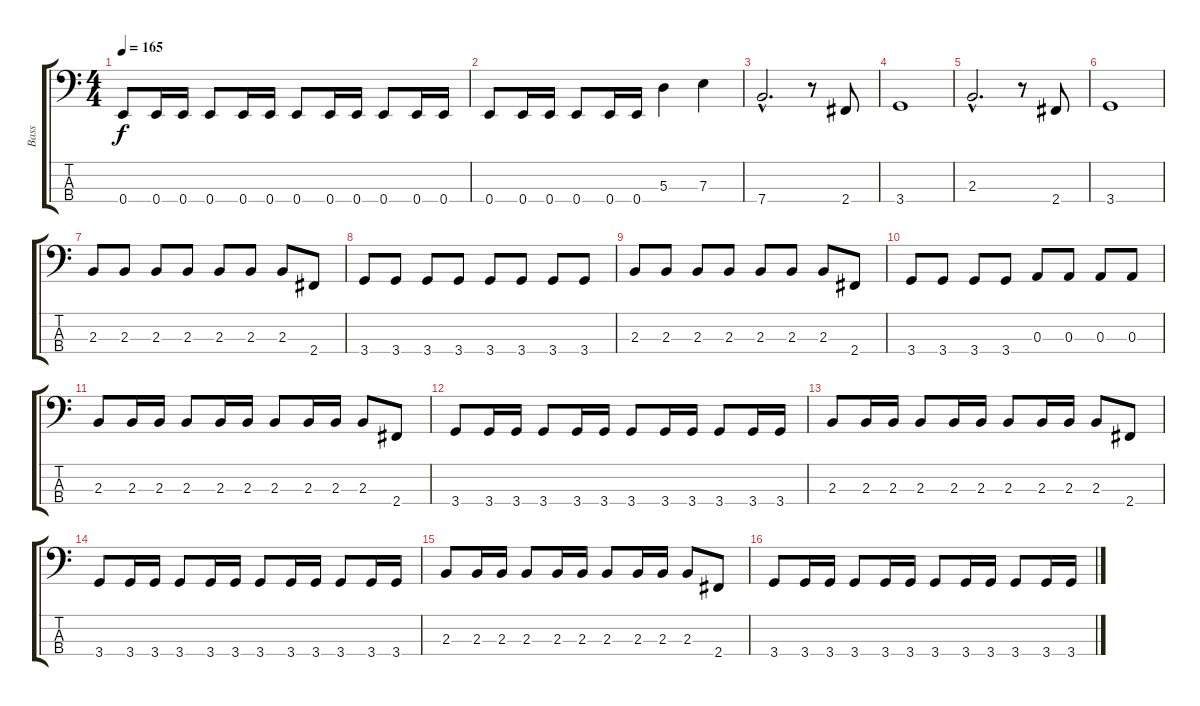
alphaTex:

\track ("Bass" "Bass") {instrument electricbassfinger}
\staff {score tabs}
\tuning (G2 D2 A1 E1) {hide}
\ts (4 4)
\tempo 165
\clef f4
\ks c
0.4.8{dy f} 0.4.16 0.4.16 0.4.8 0.4.16 0.4.16 0.4.8 0.4.16 0.4.16 0.4.8 0.4.16 0.4.16 |
0.4.8 0.4.16 0.4.16 0.4.8 0.4.16 0.4.16 5.3.4 7.3.4 |
7.4{hac}.2{d} r.8 2.4.8 |
3.4.1 |
2.3{hac}.2{d} r.8 2.4.8 |
3.4.1 |
2.3.8 2.3.8 2.3.8 2.3.8 2.3.8 2.3.8 2.3.8 2.4.8 |
3.4.8 3.4.8 3.4.8 3.4.8 3.4.8 3.4.8 3.4.8 3.4.8 |
2.3.8 2.3.8 2.3.8 2.3.8 2.3.8 2.3.8 2.3.8 2.4.8 |
3.4.8 3.4.8 3.4.8 3.4.8 0.3.8 0.3.8 0.3.8 0.3.8 |
2.3.8 2.3.16 2.3.16 2.3.8 2.3.16 2.3.16 2.3.8 2.3.16 2.3.16 2.3.8 2.4.8 |
3.4.8 3.4.16 3.4.16 3.4.8 3.4.16 3.4.16 3.4.8 3.4.16 3.4.16 3.4.8 3.4.16 3.4.16 |
2.3.8 2.3.16 2.3.16 2.3.8 2.3.16 2.3.16 2.3.8 2.3.16 2.3.16 2.3.8 2.4.8 |
3.4.8 3.4.16 3.4.16 3.4.8 3.4.16 3.4.16 3.4.8 3.4.16 3.4.16 3.4.8 3.4.16 3.4.16 |
2.3.8 2.3.16 2.3.16 2.3.8 2.3.16 2.3.16 2.3.8 2.3.16 2.3.16 2.3.8 2.4.8 |
3.4.8 3.4.16 3.4.16 3.4.8 3.4.16 3.4.16 3.4.8 3.4.16 3.4.16 3.4.8 3.4.16 3.4.16
